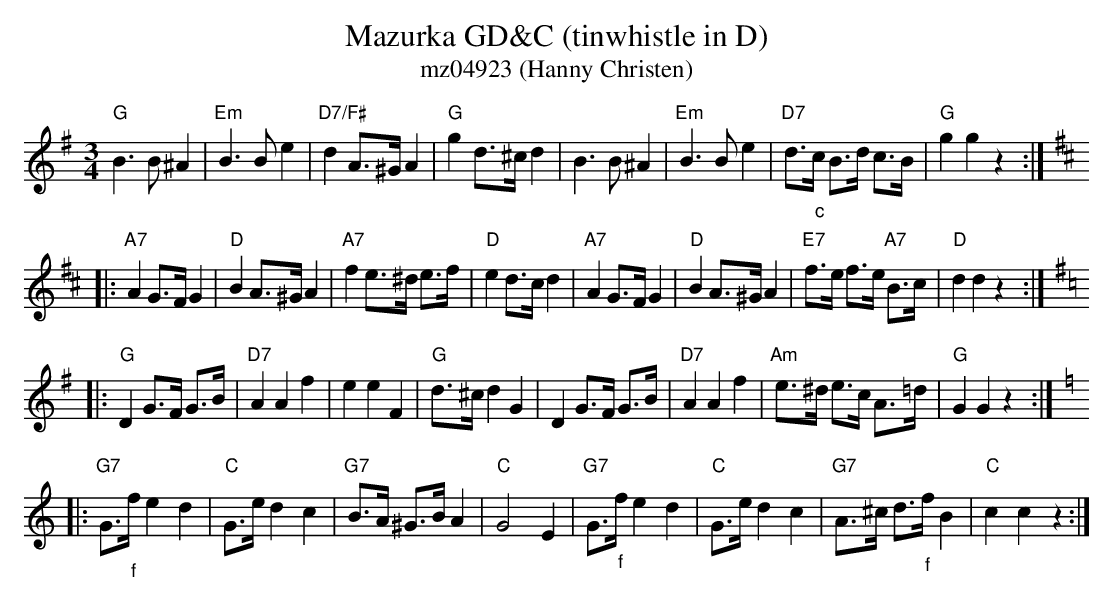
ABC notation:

X:1
T:Mazurka GD&C (tinwhistle in D)
T:mz04923 (Hanny Christen)
M:3/4
L:1/8
K:G%%MIDI gchordon
"G"B3B^A2 | "Em"B3Be2 | "D7/F#"d2A>^GA2 | "G"g2d>^cd2 | B3B^A2 | "Em"B3Be2 | "D7"d>"_c"c B>d c>B | "G"g2g2z2 :: [K:D]
"A7"A2G>FG2 | "D"B2A>^GA2 | "A7"f2e>^d e>f | "D"e2d>cd2 | "A7"A2G>FG2 | "D"B2A>^GA2 | "E7"f>e f>e "A7"B>c | "D"d2d2z2 :: [K:G]
"G"D2G>F G>B | "D7"A2A2f2 | e2e2F2 | "G"d>^c d2G2 | D2G>F G>B | "D7"A2A2f2 | "Am"e>^d e>c A>=d | "G"G2G2z2 :: [K:C]
"G7"G>"_f"fe2d2 | "C"G>ed2c2 | "G7"B>A ^G>BA2 | "C"G4E2 | "G7"G>"_f"f e2d2 | "C"G>ed2c2 | "G7"A>^c d>"_f"fB2 | "C"c2c2z2 :|
